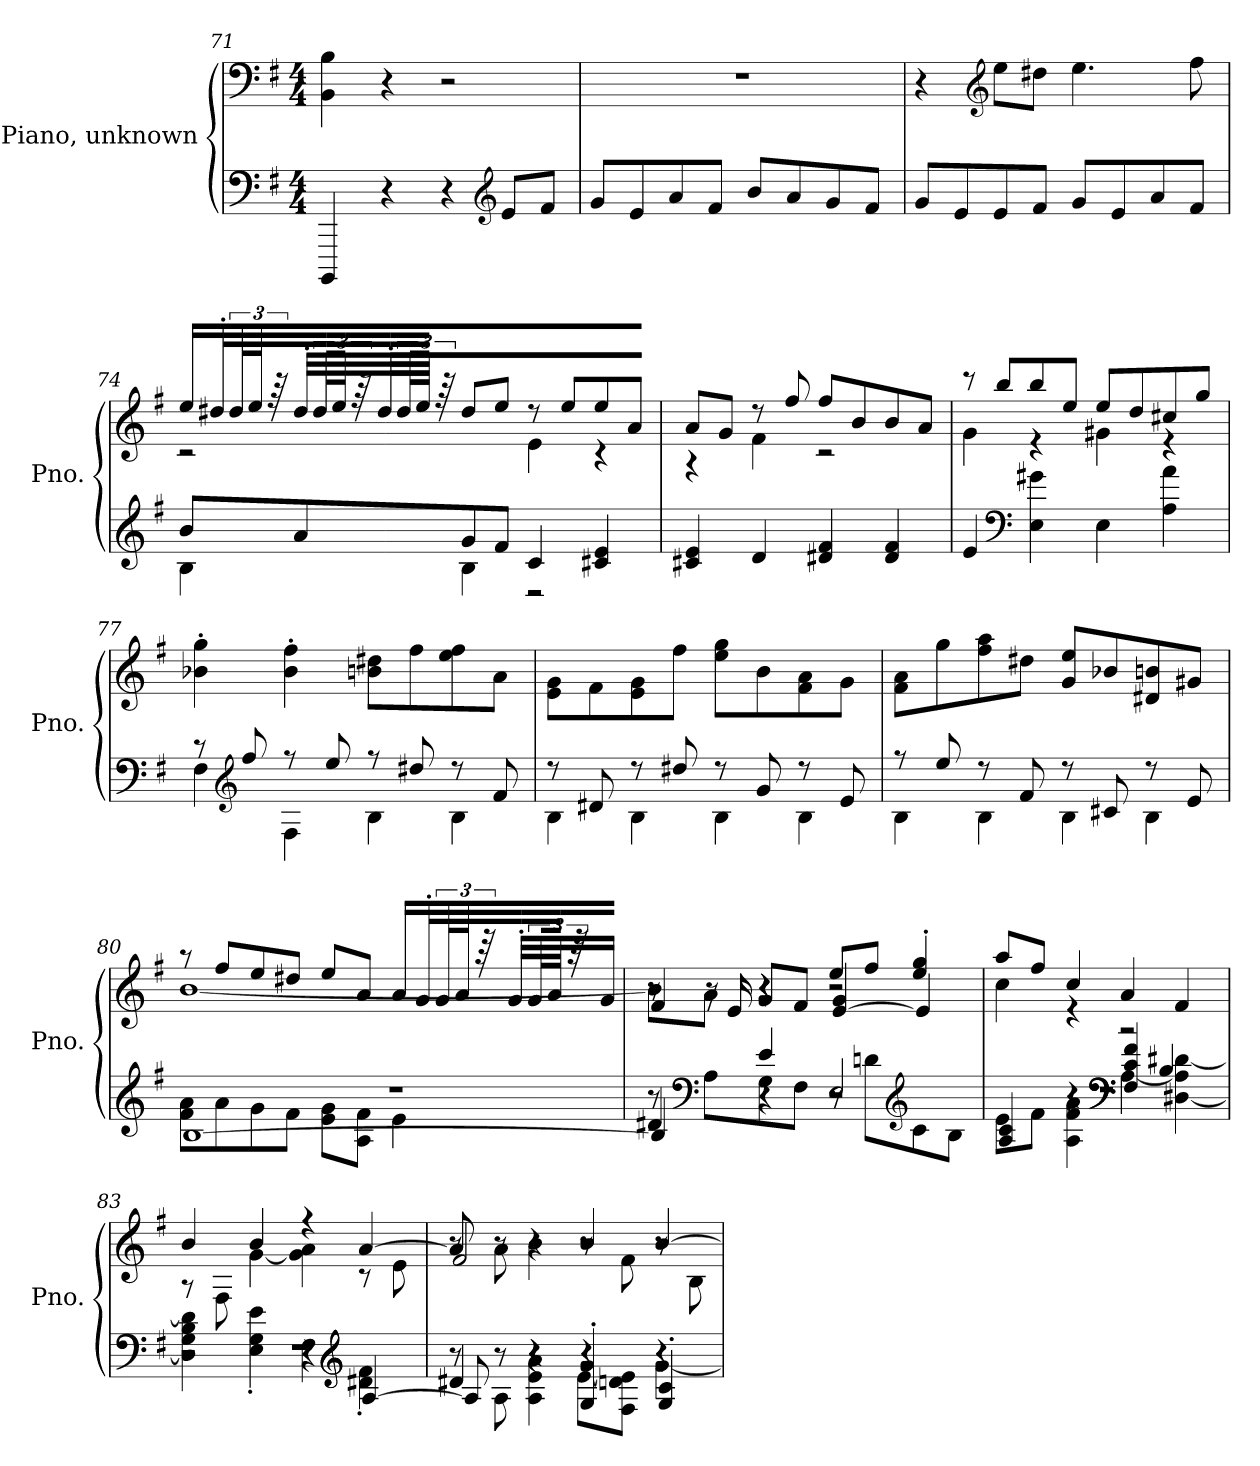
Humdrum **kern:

**kern	**kern
*part1	*part1
*staff2	*staff1
*I"Piano, unknown	*
*I'Pno.	*
*clefF4	*clefF4
*k[f#]	*k[f#]
*M4/4	*M4/4
=71	=71
4BBBB/	4BB\ 4B\
4r	4r
4r	2r
*clefG2	*
8e/L	.
8f#/J	.
=72	=72
8g/L	1r
8e/	.
8a/	.
8f#/J	.
8b/L	.
8a/	.
8g/	.
8f#/J	.
!!LO:LB:g=z
=73	=73
8g/L	4r
8e/	.
*	*clefG2
8e/	8ee\L
8f#/J	8dd#X\J
8g/L	4.ee\
8e/	.
8a/	.
8f#/J	8ff#\
=74	=74
*^	*^
8b/L	4B\	16ee/LL	2r
.	.	32dd#X'/L	.
.	.	96dd#/L	.
.	.	96ee/JJJJ	.
.	.	96r	.
8a/	.	32dd#'/LLL	.
.	.	96dd#/L	.
.	.	96ee/JJJJ	.
.	.	96r	.
.	.	32dd#'/LLL	.
.	.	96dd#/L	.
.	.	96ee/JJJJ	.
.	.	96r	.
8g/	4B\	8dd#/L	.
8f#/J	.	8ee/J	.
4c/	2r	8r	4e\
.	.	8ee/L	.
4c#X/ 4e/	.	8ee/	4r
.	.	8a/J	.
*v	*v	*	*
=75	=75	=75
4c#X/ 4e/	8a/L	4r
.	8g/J	.
4d/	8r	4f#\
.	8ff#/	.
4d#X/ 4f#/	8ff#/L	2r
.	8b/	.
4d#/ 4f#/	8b/	.
.	8a/J	.
!!LO:LB:g=z	!!
=76	=76	=76
4e/	8r	4g\
.	8bb/L	.
*clefF4	*	*
4E\ 4g#X\	8bb/	4r
.	8ee/J	.
4E\	8ee/L	4g#X\
.	8dd/	.
4A\ 4a\	8cc#X/	4r
.	8gg/J	.
*	*v	*v
=77	=77
*^	*
8r	4F#\	4b-X\' 4gg\'
*clefG2	*	*
8ff#/	.	.
8r	4F#\	4b-\' 4ff#\'
8ee/	.	.
8r	4B\	8bn\ 8dd#X\L
8dd#X/	.	8ff#\
8r	4B\	8ee\ 8ff#\
8f#/	.	8a\J
=78	=78	=78
8r	4B\	8e\ 8g\L
8d#X/	.	8f#\
8r	4B\	8e\ 8g\
8dd#X/	.	8ff#\J
8r	4B\	8ee\ 8gg\L
8g/	.	8b\
8r	4B\	8f#\ 8a\
8e/	.	8g\J
!!LO:LB:g=z
=79	=79	=79
8r	4B\	8f#\ 8a\L
8ee/	.	8gg\
8r	4B\	8ff#\ 8aa\
8f#/	.	8dd#X\J
8r	4B\	8g/ 8ee/L
8c#X/	.	8b-X/
8r	4B\	8d#X/ 8bn/
8e/	.	8g#X/J
=80	=80	=80
*	*^	*^
1r	8f#\ 8a\L	[1B	8r	[1b
.	8a\	.	8ff#/L	.
.	8g\	.	8ee/	.
.	8f#\J	.	8dd#X/J	.
.	8e\ 8g\L	.	8ee/L	.
.	8A\ 8f#\J	.	8a/J	.
.	4e\	.	16a/LL	.
.	.	.	32g'/L	.
.	.	.	96g/L	.
.	.	.	96a/JJJJ	.
.	.	.	96r	.
.	.	.	32g'/LLL	.
.	.	.	96g/L	.
.	.	.	96a/JJJJ	.
.	.	.	96r	.
.	.	.	16g/	.
!!LO:LB:g=z
=81	=81	=81	=81	=81
*	*	*	*	*^
4d#X/	8r	4B/]	8r	8b\L]	4f#/
*clefF4	*	*	*	*	*
.	8A\L	.	16r	8a\J	.
.	.	.	16e/	.	.
4e/	8G\	4r	8g/L	4r	4r
.	8F#\J	.	8f#/J	.	.
2r	8r	2E/	8ee/L	2r	[4e/ 4g/
.	8dn\L	.	8ff#/J	.	.
*clefG2	*	*	*	*	*
.	8c\	.	4ee/' 4gg/'	.	4e/]
.	8B\J	.	.	.	.
*	*	*	*	*v	*v
=82	=82	=82	=82	=82
1r	8e\L	4A/ 4c/	8aa/L	4cc\
.	8f#\J	.	8ff#/J	.
.	4A\ 4f#\ 4a\	4r	4cc/	4r
*clefF4	*	*	*	*
.	[4A\	4F#/ 4c/ 4f#/	4a/	2r
.	[4D#X\ 4A\] [4d#X\	4B/	4f#/	.
=83	=83	=83	=83	=83
1r	4D#\] 4G\ 4B\ 4d#\]	2r	4b/	8r
.	.	.	.	8F#\
.	4E\' 4G\' 4e\'	.	4b/	[4g\
.	4F#\	4r	4r	4g\] 4a\
*clefG2	*	*	*	*
.	4d#X\' 4f#\'	[4A/	[4a/	8r
.	.	.	.	8e\
!!LO:PB:g=z
=84	=84	=84	=84	=84
*	*	*	*	*^
4d#X/	8r	8A/]	8a/]	8r	2f#/
.	8A\	8r	8r	8a\	.
4r	4A\ 4e\ 4a\	4r	4r	4b\	.
4G/' 4g/'	[8e\L	4r	4b/	8r	2r
.	8F#\ 8dn\ 8e\]J	.	.	8f#\	.
4r	[4g\	4G/' 4c/'	[4b/	8r	.
.	.	.	.	8B\	.
*v	*v	*v	*	*	*
*	*v	*v	*v
=	=
*-	*-
